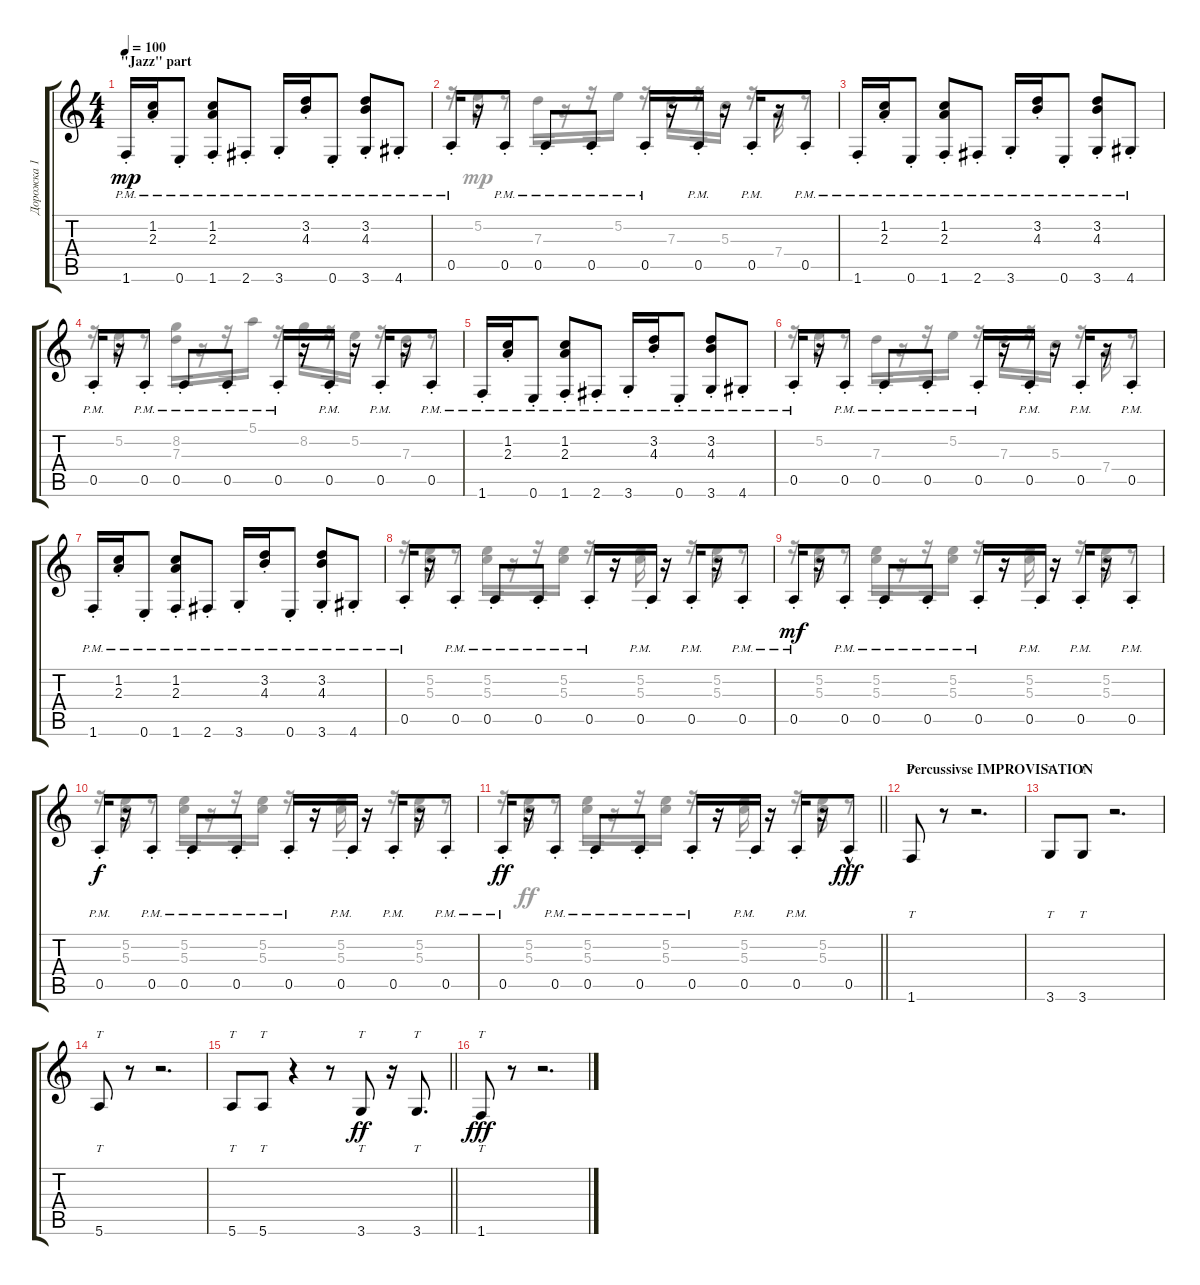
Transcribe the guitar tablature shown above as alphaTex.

\track ("Дорожка 1" "Дорожка 1") {instrument acousticguitarsteel}
\staff {score tabs}
\tuning (E4 B3 G3 D3 A2 E2) {hide}
\voice
\ts (4 4)
\section ("" "\"Jazz\" part")
\tempo 100
\clef g2
\ks c
1.6{pm st}.16{dy mp} (1.2{pm st} 2.3{pm st}).16 0.6{pm st}.8 (1.2{pm st} 2.3{pm st} 1.6{pm st}).8 2.6{pm st}.8 3.6{pm st}.16 (3.2{pm st} 4.3{pm st}).16 0.6{pm st}.8 (3.2{pm st} 4.3{pm st} 3.6{pm st}).8 4.6{pm st}.8 |
0.5{pm st}.16 r.16 0.5{pm st}.8 0.5{pm st}.8 0.5{pm st}.8 0.5{pm st}.16 r.16 0.5{pm st}.16 r.16 0.5{pm st}.16 r.16 0.5{pm st}.8 |
1.6{pm st}.16 (1.2{pm st} 2.3{pm st}).16 0.6{pm st}.8 (1.2{pm st} 2.3{pm st} 1.6{pm st}).8 2.6{pm st}.8 3.6{pm st}.16 (3.2{pm st} 4.3{pm st}).16 0.6{pm st}.8 (3.2{pm st} 4.3{pm st} 3.6{pm st}).8 4.6{pm st}.8 |
0.5{pm st}.16 r.16 0.5{pm st}.8 0.5{pm st}.8 0.5{pm st}.8 0.5{pm st}.16 r.16 0.5{pm st}.16 r.16 0.5{pm st}.16 r.16 0.5{pm st}.8 |
1.6{pm st}.16 (1.2{pm st} 2.3{pm st}).16 0.6{pm st}.8 (1.2{pm st} 2.3{pm st} 1.6{pm st}).8 2.6{pm st}.8 3.6{pm st}.16 (3.2{pm st} 4.3{pm st}).16 0.6{pm st}.8 (3.2{pm st} 4.3{pm st} 3.6{pm st}).8 4.6{pm st}.8 |
0.5{pm st}.16 r.16 0.5{pm st}.8 0.5{pm st}.8 0.5{pm st}.8 0.5{pm st}.16 r.16 0.5{pm st}.16 r.16 0.5{pm st}.16 r.16 0.5{pm st}.8 |
1.6{pm st}.16 (1.2{pm st} 2.3{pm st}).16 0.6{pm st}.8 (1.2{pm st} 2.3{pm st} 1.6{pm st}).8 2.6{pm st}.8 3.6{pm st}.16 (3.2{pm st} 4.3{pm st}).16 0.6{pm st}.8 (3.2{pm st} 4.3{pm st} 3.6{pm st}).8 4.6{pm st}.8 |
0.5{pm st}.16 r.16 0.5{pm st}.8 0.5{pm st}.8 0.5{pm st}.8 0.5{pm st}.16 r.16 0.5{pm st}.16 r.16 0.5{pm st}.16 r.16 0.5{pm st}.8 |
0.5{pm st}.16{dy mf} r.16 0.5{pm st}.8 0.5{pm st}.8 0.5{pm st}.8 0.5{pm st}.16 r.16 0.5{pm st}.16 r.16 0.5{pm st}.16 r.16 0.5{pm st}.8 |
0.5{pm st}.16{dy f} r.16 0.5{pm st}.8 0.5{pm st}.8 0.5{pm st}.8 0.5{pm st}.16 r.16 0.5{pm st}.16 r.16 0.5{pm st}.16 r.16 0.5{pm st}.8 |
\barLineRight lightlight
0.5{pm st}.16{dy ff} r.16 0.5{pm st}.8 0.5{pm st}.8 0.5{pm st}.8 0.5{pm st}.16 r.16 0.5{pm st}.16 r.16 0.5{pm st}.16 r.16 0.5{hac}.8{dy fff} |
\section ("" "Percussivse IMPROVISATION")
1.6.8{tt} r.8 r.2{d} |
3.6.8{tt} 3.6.8{tt} r.2{d} |
5.6.8{tt} r.8 r.2{d} |
\barLineRight lightlight
5.6.8{tt} 5.6.8{tt} r.4 r.8 3.6.8{tt dy ff} r.16 3.6.8{tt d} |
\section ("" "")
1.6.8{tt dy fff} r.8 r.2{d}
\voice
\clef g2
\ottava regular
\simile none
\ks c
|
r.16 5.2.16{dy mp} r.8 7.3.16 r.16 r.16 5.2.16 r.16 7.3.16 r.16 5.3.16 r.16 7.4.16 r.8 |
|
r.16 5.2.16 r.8 (8.2 7.3).16 r.16 r.16 5.1.16 r.16 8.2.16 r.16 5.2.16 r.16 7.3.16 r.8 |
|
r.16 5.2.16 r.8 7.3.16 r.16 r.16 5.2.16 r.16 7.3.16 r.16 5.3.16 r.16 7.4.16 r.8 |
|
r.16 (5.2 5.3).16 r.8 (5.2 5.3).16 r.16 r.16 (5.2 5.3).16 r.16 r.16 (5.2 5.3).16 r.16 r.16 (5.2 5.3).16 r.8 |
r.16 (5.2 5.3).16 r.8 (5.2 5.3).16 r.16 r.16 (5.2 5.3).16 r.16 r.16 (5.2 5.3).16 r.16 r.16 (5.2 5.3).16 r.8 |
r.16 (5.2 5.3).16 r.8 (5.2 5.3).16 r.16 r.16 (5.2 5.3).16 r.16 r.16 (5.2 5.3).16 r.16 r.16 (5.2 5.3).16 r.8 |
\barLineRight lightlight
r.16 (5.2 5.3).16{dy ff} r.8 (5.2 5.3).16 r.16 r.16 (5.2 5.3).16 r.16 r.16 (5.2 5.3).16 r.16 r.16 (5.2 5.3).16 r.8 |
|
|
|
\barLineRight lightlight
|
